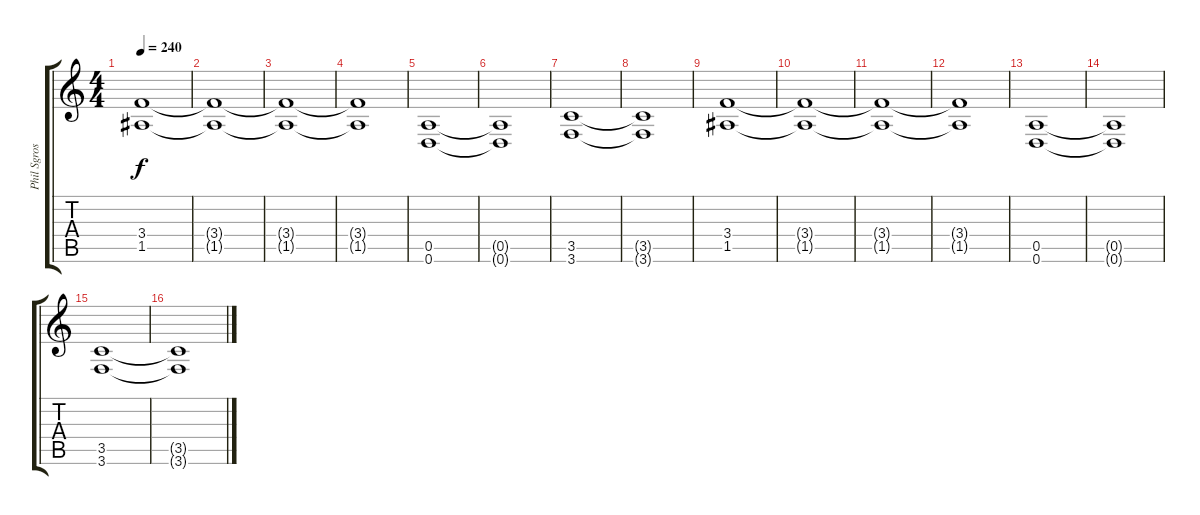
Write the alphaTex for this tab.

\track ("Phil Sgrosso" "Phil Sgros") {instrument distortionguitar}
\staff {score tabs}
\tuning (E4 B3 G3 D3 A2 D2) {hide}
\ts (4 4)
\tempo 240
\clef g2
\ks c
(3.4 1.5).1{dy f} |
(3.4{t} 1.5{t}).1 |
(3.4{t} 1.5{t}).1 |
(3.4{t} 1.5{t}).1 |
(0.5 0.6).1 |
(0.5{t} 0.6{t}).1 |
(3.5 3.6).1 |
(3.5{t} 3.6{t}).1 |
(3.4 1.5).1 |
(3.4{t} 1.5{t}).1 |
(3.4{t} 1.5{t}).1 |
(3.4{t} 1.5{t}).1 |
(0.5 0.6).1 |
(0.5{t} 0.6{t}).1 |
(3.5 3.6).1 |
(3.5{t} 3.6{t}).1
